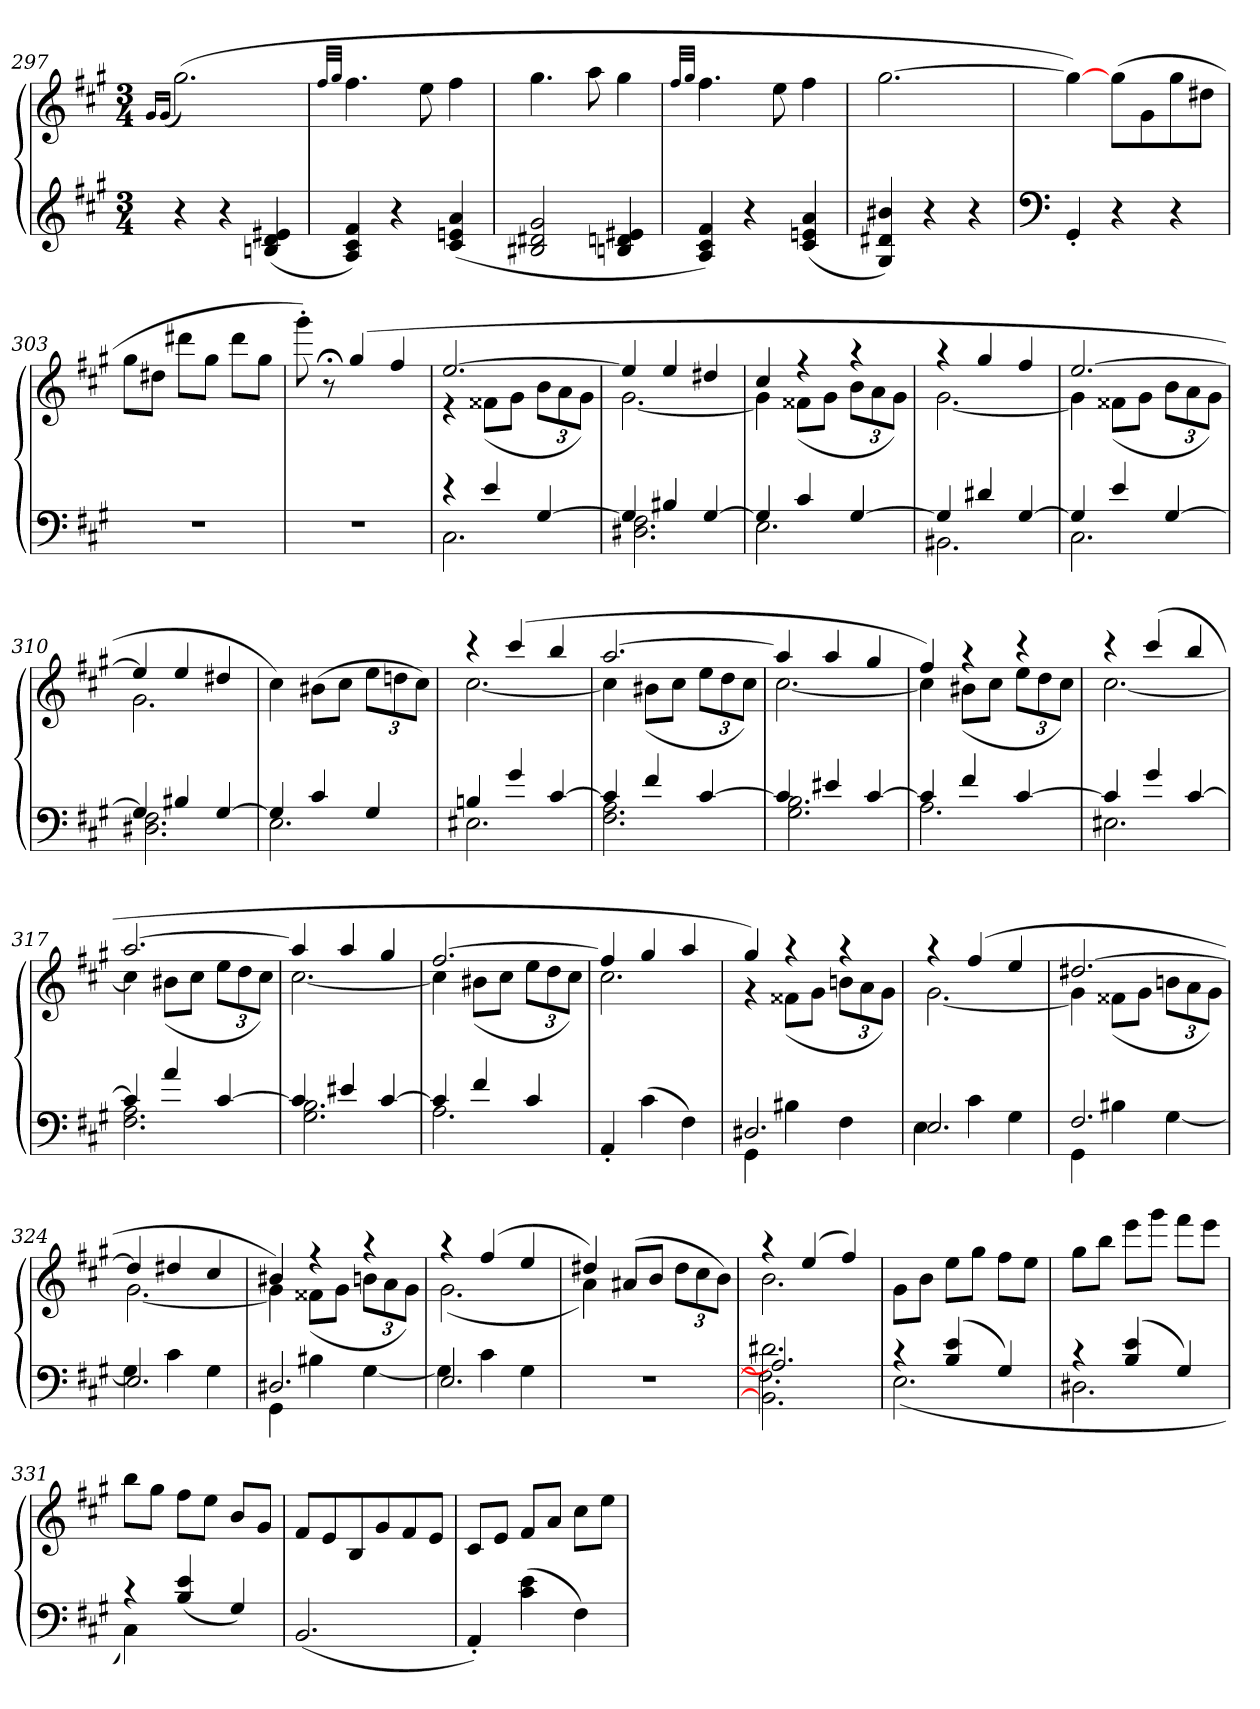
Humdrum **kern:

**kern	**kern
*part1	*part1
*staff2	*staff1
*clefG2	*clefG2
*k[f#c#g#]	*k[f#c#g#]
*M3/4	*M3/4
=297	=297
.	16qg#/LL
.	(16qg#/JJ
4r	(2.gg#\)
4r	.
(4Bn/ 4d/ 4e#X/	.
=298	=298
.	32qff#/LLL
.	32qgg#/JJJ
4A/ 4c#/ 4f#/)	4.ff#\
4r	.
.	8ee\
(4c#/ 4en/ 4a/	4ff#\
=299	=299
2B#X/ 2d#X/ 2g#/	4.gg#\
.	8aa\
4Bn/ 4dn/ 4e#X/	4gg#\
=300	=300
.	32qff#/LLL
.	32qgg#/JJJ
4A/ 4c#/ 4f#/)	4.ff#\
4r	.
.	8ee\
(4c#/ 4en/ 4a/	4ff#\
=301	=301
4G#/ 4d#X/ 4b#X/)	[2.gg#\
4r	.
4r	.
=302	=302
*clefF4	*
4GG#'/	4gg#\_)
4r	(8gg#\L
.	8g#\
4r	8gg#\
.	8dd#X\J
=303	=303
2.r	8gg#\L
.	8dd#X\J
.	8ddd#X\L
.	8gg#\J
.	8ddd#\L
.	8gg#\J
=304	=304
2.r	8ggg#'\)
.	8r;<
.	(4gg#/
.	4ff#/
=305	=305
*^	*^
4r	2.C#\	[2.ee/	4r
4e/	.	.	(8f##X\L
.	.	.	8g#\J
[4G#/	.	.	12b\L
.	.	.	12a\
.	.	.	12g#\J)
=306	=306	=306	=306
4G#/]	2.D#X\ 2.F#\	4ee/]	[2.g#\
4B#X/	.	4ee/	.
[4G#/	.	4dd#X/	.
=307	=307	=307	=307
4G#/]	2.E\	4cc#/	4g#\]
4c#/	.	4r	(8f##X\L
.	.	.	8g#\J
[4G#/	.	4r	12b\L
.	.	.	12a\
.	.	.	12g#\J)
=308	=308	=308	=308
4G#/]	2.BB#X\	4r	[2.g#\
4d#X/	.	4gg#/	.
[4G#/	.	4ff#/	.
=309	=309	=309	=309
4G#/]	2.C#\	[2.ee/	4g#\]
4e/	.	.	(8f##X\L
.	.	.	8g#\J
[4G#/	.	.	12b\L
.	.	.	12a\
.	.	.	12g#\J)
=310	=310	=310	=310
4G#/]	2.D#X\ 2.F#\	4ee/]	2.g#\
4B#X/	.	4ee/	.
[4G#/	.	4dd#X/	.
*	*	*v	*v
=311	=311	=311
4G#/]	2.E\	4cc#\)
4c#/	.	(8b#X\L
.	.	8cc#\J
4G#/	.	12ee\L
.	.	12ddn\
.	.	12cc#\J)
=312	=312	=312
*	*	*^
4Bn/	2.E#X\	4r	[2.cc#\
4g#/	.	(4ccc#/	.
[4c#/	.	4bb/	.
=313	=313	=313	=313
4c#/]	2.F#\ 2.A\	[2.aa/	4cc#\]
4f#/	.	.	(8b#X\L
.	.	.	8cc#\J
[4c#/	.	.	12ee\L
.	.	.	12dd\
.	.	.	12cc#\J)
=314	=314	=314	=314
4c#/]	2.G#\ 2.B\	4aa/]	[2.cc#\
4e#X/	.	4aa/	.
[4c#/	.	4gg#/	.
=315	=315	=315	=315
4c#/]	2.A\	4ff#/)	4cc#\]
4f#/	.	4r	(8b#X\L
.	.	.	8cc#\J
[4c#/	.	4r	12ee\L
.	.	.	12dd\
.	.	.	12cc#\J)
=316	=316	=316	=316
4c#/]	2.E#X\	4r	[2.cc#\
4g#/	.	(4ccc#/	.
[4c#/	.	4bb/	.
=317	=317	=317	=317
4c#/]	2.F#\ 2.A\	[2.aa/	4cc#\]
4a/	.	.	(8b#X\L
.	.	.	8cc#\J
[4c#/	.	.	12ee\L
.	.	.	12dd\
.	.	.	12cc#\J)
=318	=318	=318	=318
4c#/]	2.G#\ 2.B\	4aa/]	[2.cc#\
4e#X/	.	4aa/	.
[4c#/	.	4gg#/	.
=319	=319	=319	=319
4c#/]	2.A\	[2.ff#/	4cc#\]
4f#/	.	.	(8b#X\L
.	.	.	8cc#\J
4c#/	.	.	12ee\L
.	.	.	12dd\
.	.	.	12cc#\J)
*v	*v	*	*
=320	=320	=320
4AA'/	4ff#/]	2.cc#\
(4c#\	4gg#/	.
4F#\)	4aa/	.
=321	=321	=321
*^	*	*
2.D#X/	4GG#\	4gg#/)	4r
.	4B#X\	4r	(8f##X\L
.	.	.	8g#\J
.	4F#\	4r	12bn\L
.	.	.	12a\
.	.	.	12g#\J)
=322	=322	=322	=322
2.E/	4E\	4r	[2.g#\
.	4c#\	(4ff#/	.
.	4G#\	4ee/	.
=323	=323	=323	=323
2.F#/	4GG#\	[2.dd#X/	4g#\]
.	4B#X\	.	(8f##X\L
.	.	.	8g#\J
.	[4G#\	.	12bn\L
.	.	.	12a\
.	.	.	12g#\J)
=324	=324	=324	=324
2.E/	4G#\]	4dd#/]	[2.g#\
.	4c#\	4dd#X/	.
.	4G#\	4cc#/	.
=325	=325	=325	=325
2.D#X/	4GG#\	4b#X/)	4g#\]
.	4B#X\	4r	(8f##X\L
.	.	.	8g#\J
.	[4G#\	4r	12bn\L
.	.	.	12a\
.	.	.	12g#\J)
=326	=326	=326	=326
2.E/	4G#\]	4r	(2.g#\
.	4c#\	(4ff#/	.
.	4G#\	4ee/	.
*v	*v	*	*
=327	=327	=327
2.r	4dd#X/)	4a\)
.	(8a#X/L	2ryy
.	8b/J	.
.	12dd#\L	.
.	12cc#\	.
.	12b\J)	.
=328	=328	=328
*^	*	*
*	*^	*	*
2.BB]\ 2.d#X\	2.F#]	2.A]	4r	2.b\
.	.	.	(4ee/	.
.	.	.	4ff#/)	.
*	*v	*v	*	*
*	*	*v	*v
=329	=329	=329
4r	(2.E\	8g#\L
.	.	8b\J
(4B/ 4e/	.	8ee\L
.	.	8gg#\J
4G#/)	.	8ff#\L
.	.	8ee\J
=330	=330	=330
4r	2.D#X\	8gg#\L
.	.	8bb\J
(4B/ 4e/	.	8eee\L
.	.	8ggg#\J
4G#/)	.	8fff#\L
.	.	8eee\J
=331	=331	=331
4r	4C#\)	8bb\L
.	.	8gg#\J
(4B/ 4e/	2ryy	8ff#\L
.	.	8ee\J
4G#/)	.	8b/L
.	.	8g#/J
*v	*v	*
=332	=332
(2.BB/	8f#/L
.	8e/
.	8B/
.	8g#/
.	8f#/
.	8e/J
=333	=333
4AA'/)	8c#/L
.	8e/J
(4c#\ 4e\	8f#/L
.	8a/J
4F#\)	8cc#\L
.	8ee\J
=	=
*-	*-
